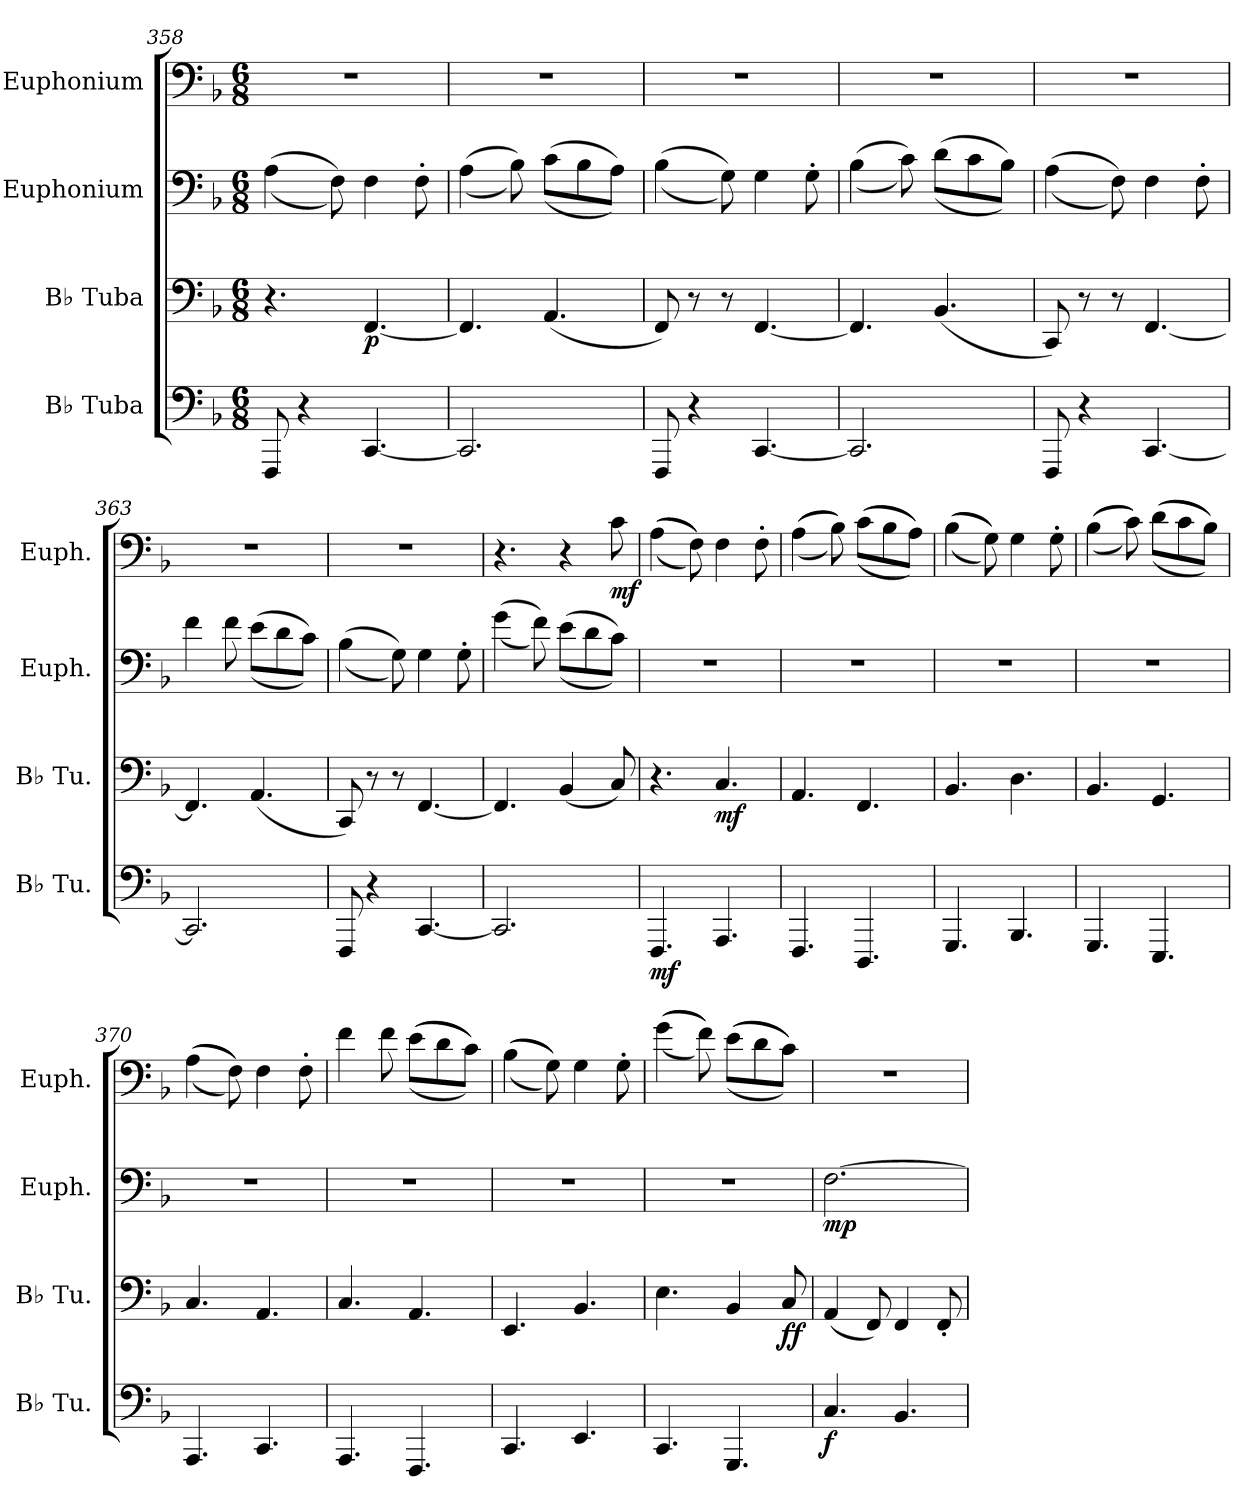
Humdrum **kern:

**kern	**dynam	**kern	**dynam	**kern	**dynam	**kern	**dynam
*part4	*part4	*part3	*part3	*part2	*part2	*part1	*part1
*staff4	*staff4	*staff3	*staff3	*staff2	*staff2	*staff1	*staff1
*I"B♭ Tuba	*	*I"B♭ Tuba	*	*I"Euphonium	*	*I"Euphonium	*
*I'B♭ Tu.	*	*I'B♭ Tu.	*	*I'Euph.	*	*I'Euph.	*
!!LO:LB:g=z
*clefF4	*	*clefF4	*	*clefF4	*	*clefF4	*
*k[b-]	*	*k[b-]	*	*k[b-]	*	*k[b-]	*
*M6/8	*	*M6/8	*	*M6/8	*	*M6/8	*
=358	=358	=358	=358	=358	=358	=358	=358
!	!LO:DY:b	!	!	!	!	!	!
!	!LO:DY:n=1:b	!	!	!	!	!	!
8FFF/	mp mp	4.r	.	((4A\	.	2.r	.
4r	.	.	.	.	.	.	.
.	.	.	.	8F\))	.	.	.
!	!	!	!LO:DY:b	!	!	!	!
[4.CC/	.	[4.FF/	p	4F\	.	.	.
.	.	.	.	8F'\	.	.	.
=359	=359	=359	=359	=359	=359	=359	=359
2.CC/]	.	4.FF/]	.	((4A\	.	2.r	.
.	.	.	.	8B-\))	.	.	.
.	.	(4.AA/	.	((8c\L	.	.	.
.	.	.	.	8B-\	.	.	.
.	.	.	.	8A\J))	.	.	.
=360	=360	=360	=360	=360	=360	=360	=360
8FFF/	.	8FF/)	.	((4B-\	.	2.r	.
4r	.	8r	.	.	.	.	.
.	.	8r	.	8G\))	.	.	.
[4.CC/	.	[4.FF/	.	4G\	.	.	.
.	.	.	.	8G'\	.	.	.
=361	=361	=361	=361	=361	=361	=361	=361
2.CC/]	.	4.FF/]	.	((4B-\	.	2.r	.
.	.	.	.	8c\))	.	.	.
.	.	(4.BB-/	.	((8d\L	.	.	.
.	.	.	.	8c\	.	.	.
.	.	.	.	8B-\J))	.	.	.
=362	=362	=362	=362	=362	=362	=362	=362
8FFF/	.	8CC/)	.	((4A\	.	2.r	.
4r	.	8r	.	.	.	.	.
.	.	8r	.	8F\))	.	.	.
[4.CC/	.	[4.FF/	.	4F\	.	.	.
.	.	.	.	8F'\	.	.	.
=363	=363	=363	=363	=363	=363	=363	=363
2.CC/]	.	4.FF/]	.	4f\	.	2.r	.
.	.	.	.	8f\	.	.	.
.	.	(4.AA/	.	((8e\L	.	.	.
.	.	.	.	8d\	.	.	.
.	.	.	.	8c\J))	.	.	.
!!LO:PB:g=z
=364	=364	=364	=364	=364	=364	=364	=364
8FFF/	.	8CC/)	.	((4B-\	.	2.r	.
4r	.	8r	.	.	.	.	.
.	.	8r	.	8G\))	.	.	.
[4.CC/	.	[4.FF/	.	4G\	.	.	.
.	.	.	.	8G'\	.	.	.
=365	=365	=365	=365	=365	=365	=365	=365
2.CC/]	.	4.FF/]	.	((4g\	.	4.r	.
.	.	.	.	8f\))	.	.	.
.	.	(4BB-/	.	((8e\L	.	4r	.
.	.	.	.	8d\	.	.	.
!	!	!	!	!	!	!	!LO:DY:b
.	.	8C/)	.	8c\J))	.	8c\	mf
=366	=366	=366	=366	=366	=366	=366	=366
!	!LO:DY:b	!	!	!	!	!	!
4.FFF/	mf	4.r	.	2.r	.	(((4A\	.
.	.	.	.	.	.	8F\)))	.
!	!	!	!LO:DY:b	!	!	!	!
4.AAA/	.	4.C/	mf	.	.	4F\	.
.	.	.	.	.	.	8F'\	.
=367	=367	=367	=367	=367	=367	=367	=367
4.FFF/	.	4.AA/	.	2.r	.	(((4A\	.
.	.	.	.	.	.	8B-\)))	.
4.DDD/	.	4.FF/	.	.	.	(((8c\L	.
.	.	.	.	.	.	8B-\	.
.	.	.	.	.	.	8A\J)))	.
=368	=368	=368	=368	=368	=368	=368	=368
4.GGG/	.	4.BB-/	.	2.r	.	(((4B-\	.
.	.	.	.	.	.	8G\)))	.
4.BBB-/	.	4.D\	.	.	.	4G\	.
.	.	.	.	.	.	8G'\	.
=369	=369	=369	=369	=369	=369	=369	=369
4.GGG/	.	4.BB-/	.	2.r	.	(((4B-\	.
.	.	.	.	.	.	8c\)))	.
4.EEE/	.	4.GG/	.	.	.	(((8d\L	.
.	.	.	.	.	.	8c\	.
.	.	.	.	.	.	8B-\J)))	.
=370	=370	=370	=370	=370	=370	=370	=370
4.AAA/	.	4.C/	.	2.r	.	(((4A\	.
.	.	.	.	.	.	8F\)))	.
4.CC/	.	4.AA/	.	.	.	4F\	.
.	.	.	.	.	.	8F'\	.
!!LO:LB:g=z
=371	=371	=371	=371	=371	=371	=371	=371
4.AAA/	.	4.C/	.	2.r	.	4f\	.
.	.	.	.	.	.	8f\	.
4.FFF/	.	4.AA/	.	.	.	(((8e\L	.
.	.	.	.	.	.	8d\	.
.	.	.	.	.	.	8c\J)))	.
=372	=372	=372	=372	=372	=372	=372	=372
4.CC/	.	4.EE/	.	2.r	.	(((4B-\	.
.	.	.	.	.	.	8G\)))	.
4.EE/	.	4.BB-/	.	.	.	4G\	.
.	.	.	.	.	.	8G'\	.
=373	=373	=373	=373	=373	=373	=373	=373
4.CC/	.	4.E\	.	2.r	.	(((4g\	.
.	.	.	.	.	.	8f\)))	.
4.GGG/	.	4BB-/	.	.	.	(((8e\L	.
.	.	.	.	.	.	8d\	.
!	!	!	!LO:DY:b	!	!	!	!
.	.	8C/	ff	.	.	8c\J)))	.
=374	=374	=374	=374	=374	=374	=374	=374
!	!LO:DY:b	!	!	!	!LO:DY:b	!	!
4.C/	f	(4AA/	.	[2.F\	mp	2.r	.
.	.	8FF/)	.	.	.	.	.
4.BB-/	.	4FF/	.	.	.	.	.
.	.	8FF'/	.	.	.	.	.
=	=	=	=	=	=	=	=
*-	*-	*-	*-	*-	*-	*-	*-
